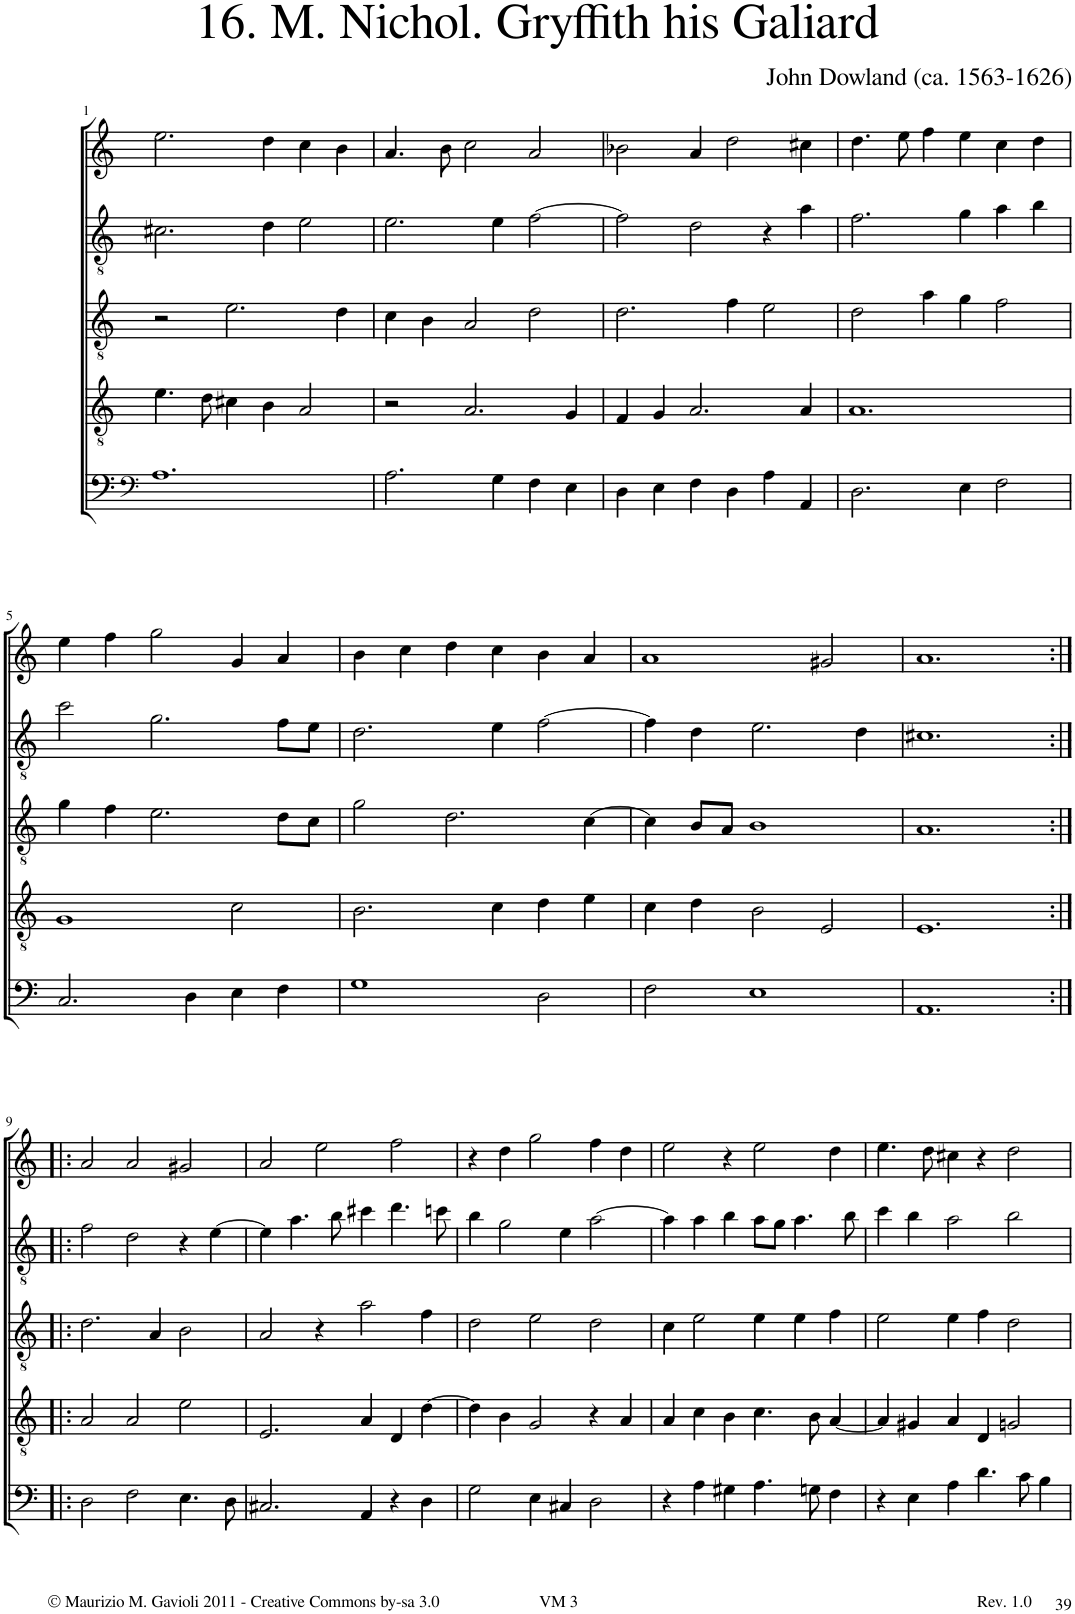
**kern	**kern	**kern	**kern	**kern
*part5	*part4	*part3	*part2	*part1
*staff5	*staff4	*staff3	*staff2	*staff1
*I"Trombone	*I"Trombone	*I"Trombone	*I"C Trumpet	*I"C Trumpet
*I'Trb	*I'Trb	*I'Trb	*I'Tpt	*I'Tpt
!!LO:PB:g=z
*clefF4	*clefGv2	*clefGv2	*clefGv2	*clefG2
*k[]	*k[]	*k[]	*k[]	*k[]
*M3/2	*M3/2	*M3/2	*M3/2	*M3/2
=1!|:	=1!|:	=1!|:	=1!|:	=1!|:
1.A	4.e\	2r	2.c#X\	2.ee\
.	8d\	.	.	.
.	4c#X\	2.e\	.	.
.	4B\	.	4d\	4dd\
.	2A/	.	2e\	4cc\
.	.	4d\	.	4b\
=2	=2	=2	=2	=2
2.A\	2r	4c\	2.e\	4.a/
.	.	4B\	.	.
.	.	.	.	8b\
.	2.A/	2A/	.	2cc\
4G\	.	.	4e\	.
4F\	.	2d\	[2f\	2a/
4E\	4G/	.	.	.
=3	=3	=3	=3	=3
4D\	4F/	2.d\	2f\]	2b-X\
4E\	4G/	.	.	.
4F\	2.A/	.	2d\	4a/
4D\	.	4f\	.	2dd\
4A\	.	2e\	4r	.
4AA/	4A/	.	4a\	4cc#X\
=4	=4	=4	=4	=4
2.D\	1.A	2d\	2.f\	4.dd\
.	.	.	.	8ee\
.	.	4a\	.	4ff\
4E\	.	4g\	4g\	4ee\
2F\	.	2f\	4a\	4cc\
.	.	.	4b\	4dd\
!!LO:LB:g=z
=5	=5	=5	=5	=5
2.C/	1G	4g\	2cc\	4ee\
.	.	4f\	.	4ff\
.	.	2.e\	2.g\	2gg\
4D\	.	.	.	.
4E\	2c\	.	.	4g/
4F\	.	8d\L	8f\L	4a/
.	.	8c\J	8e\J	.
=6	=6	=6	=6	=6
1G	2.B\	2g\	2.d\	4b\
.	.	.	.	4cc\
.	.	2.d\	.	4dd\
.	4c\	.	4e\	4cc\
2D\	4d\	.	[2f\	4b\
.	4e\	[4c\	.	4a/
=7	=7	=7	=7	=7
2F\	4c\	4c\]	4f\]	1a
.	4d\	8B/L	4d\	.
.	.	8A/J	.	.
1E	2B\	1B	2.e\	.
.	2E/	.	.	2g#X/
.	.	.	4d\	.
=8	=8	=8	=8	=8
1.AA	1.E	1.A	1.c#X	1.a
!!LO:LB:g=z
=9:|!|:	=9:|!|:	=9:|!|:	=9:|!|:	=9:|!|:
2D\	2A/	2.d\	2f\	2a/
2F\	2A/	.	2d\	2a/
.	.	4A/	.	.
4.E\	2e\	2B\	4r	2g#X/
.	.	.	[4e\	.
8D\	.	.	.	.
=10	=10	=10	=10	=10
2.C#X/	2.E/	2A/	4e\]	2a/
.	.	.	4.a\	.
.	.	4r	.	2ee\
.	.	.	8b\	.
4AA/	4A/	2a\	4cc#X\	.
4r	4D/	.	4.dd\	2ff\
4D\	[4d\	4f\	.	.
.	.	.	8ccn\	.
=11	=11	=11	=11	=11
2G\	4d\]	2d\	4b\	4r
.	4B\	.	2g\	4dd\
4E\	2G/	2e\	.	2gg\
4C#X/	.	.	4e\	.
2D\	4r	2d\	[2a\	4ff\
.	4A/	.	.	4dd\
=12	=12	=12	=12	=12
4r	4A/	4c\	4a\]	2ee\
4A\	4c\	2e\	4a\	.
4G#X\	4B\	.	4b\	4r
4.A\	4.c\	4e\	8a\L	2ee\
.	.	.	8g\J	.
.	.	4e\	4.a\	.
8Gn\	8B\	.	.	.
4F\	[4A/	4f\	.	4dd\
.	.	.	8b\	.
=13	=13	=13	=13	=13
4r	4A/]	2e\	4cc\	4.ee\
4E\	4G#X/	.	4b\	.
.	.	.	.	8dd\
4A\	4A/	4e\	2a\	4cc#X\
4.d\	4D/	4f\	.	4r
.	2Gn/	2d\	2b\	2dd\
8c\	.	.	.	.
4B\	.	.	.	.
=	=	=	=	=
*-	*-	*-	*-	*-
